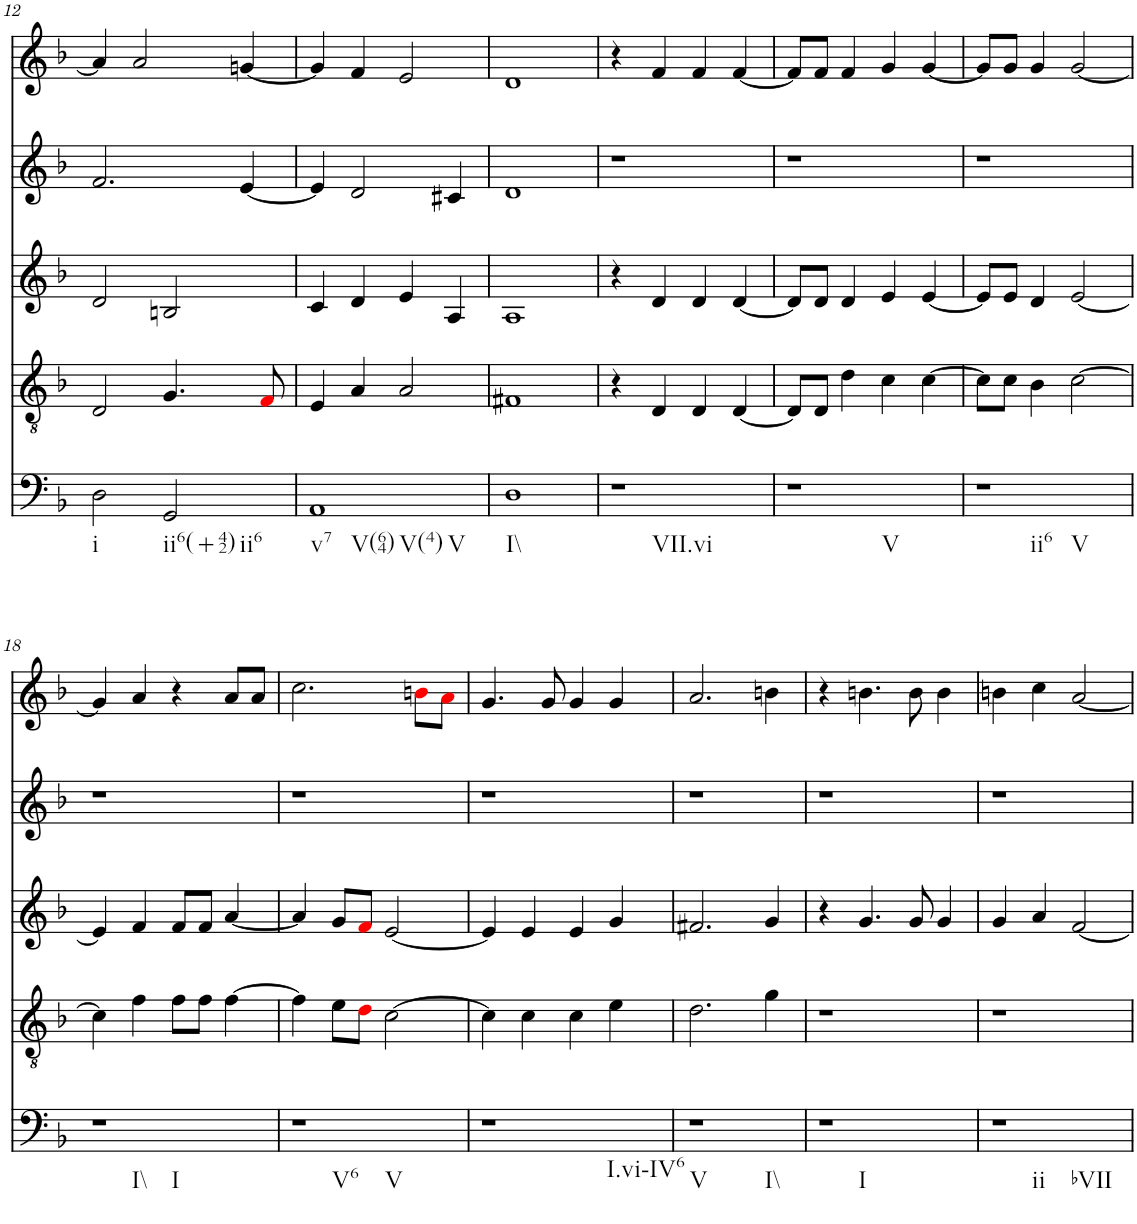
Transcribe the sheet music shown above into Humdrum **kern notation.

**kern	**kern	**kern	**kern	**kern
*part5	*part4	*part3	*part2	*part1
*staff5	*staff4	*staff3	*staff2	*staff1
*I"vox	*I"vox	*I"vox	*I"vox	*I"vox
!!LO:PB:g=z
*clefF4	*clefGv2	*clefG2	*clefG2	*clefG2
*k[b-]	*k[b-]	*k[b-]	*k[b-]	*k[b-]
*M4/4	*M4/4	*M4/4	*M4/4	*M4/4
=12	=12	=12	=12	=12
!LO:TX:b:t=i	!	!	!	!
2D\	2D/	2d/	2.f/	4a/]
.	.	.	.	2a/
!LO:TX:b:t=ii6(+42)	!	!	!	!
!LO:TX:b:t=ii6	!	!	!	!
2GG/	4.G/	2Bn/	.	.
.	.	.	[4e/	[4gn/
.	8Fi/	.	.	.
=13	=13	=13	=13	=13
!LO:TX:b:t=v7	!	!	!	!
!LO:TX:b:t=V(64)	!	!	!	!
!LO:TX:b:t=V(4)	!	!	!	!
!LO:TX:b:t=V	!	!	!	!
1AA	4E/	4c/	4e/]	4g/]
.	4A/	4d/	2d/	4f/
.	2A/	4e/	.	2e/
.	.	4A/	4c#X/	.
=14	=14	=14	=14	=14
!LO:TX:b:t=I\\	!	!	!	!
1D	1F#X	1A	1d	1d
=15	=15	=15	=15	=15
!LO:TX:b:t=VII.vi	!	!	!	!
1r	4r	4r	1r	4r
.	4D/	4d/	.	4f/
.	4D/	4d/	.	4f/
.	[4D/	[4d/	.	[4f/
=16	=16	=16	=16	=16
!LO:TX:b:t=V	!	!	!	!
1r	8D/L]	8d/L]	1r	8f/L]
.	8D/J	8d/J	.	8f/J
.	4d\	4d/	.	4f/
.	4c\	4e/	.	4g/
.	[4c\	[4e/	.	[4g/
=17	=17	=17	=17	=17
!LO:TX:b:t=ii6	!	!	!	!
!LO:TX:b:t=V	!	!	!	!
1r	8c\L]	8e/L]	1r	8g/L]
.	8c\J	8e/J	.	8g/J
.	4B-\	4d/	.	4g/
.	[2c\	[2e/	.	[2g/
!!LO:LB:g=z
=18	=18	=18	=18	=18
!LO:TX:b:t=I\\	!	!	!	!
!LO:TX:b:t=I	!	!	!	!
1r	4c\]	4e/]	1r	4g/]
.	4f\	4f/	.	4a/
.	8f\L	8f/L	.	4r
.	8f\J	8f/J	.	.
.	[4f\	[4a/	.	8a/L
.	.	.	.	8a/J
=19	=19	=19	=19	=19
!LO:TX:b:t=V6	!	!	!	!
!LO:TX:b:t=V	!	!	!	!
1r	4f\]	4a/]	1r	2.cc\
.	8e\L	8g/L	.	.
.	8di\J	8fi/J	.	.
.	[2c\	[2e/	.	.
.	.	.	.	8bni\L
.	.	.	.	8ai\J
=20	=20	=20	=20	=20
!LO:TX:b:t=I.vi-IV6	!	!	!	!
1r	4c\]	4e/]	1r	4.g/
.	4c\	4e/	.	.
.	.	.	.	8g/
.	4c\	4e/	.	4g/
.	4e\	4g/	.	4g/
=21	=21	=21	=21	=21
!LO:TX:b:t=V	!	!	!	!
!LO:TX:b:t=I\\	!	!	!	!
1r	2.d\	2.f#X/	1r	2.a/
.	4g\	4g/	.	4bn\
=22	=22	=22	=22	=22
!LO:TX:b:t=I	!	!	!	!
1r	1r	4r	1r	4r
.	.	4.g/	.	4.bn\
.	.	8g/	.	8b\
.	.	4g/	.	4b\
=23	=23	=23	=23	=23
!LO:TX:b:t=ii	!	!	!	!
!LO:TX:b:t=bVII	!	!	!	!
1r	1r	4g/	1r	4bn\
.	.	4a/	.	4cc\
.	.	[2f/	.	[2a/
=	=	=	=	=
*-	*-	*-	*-	*-
